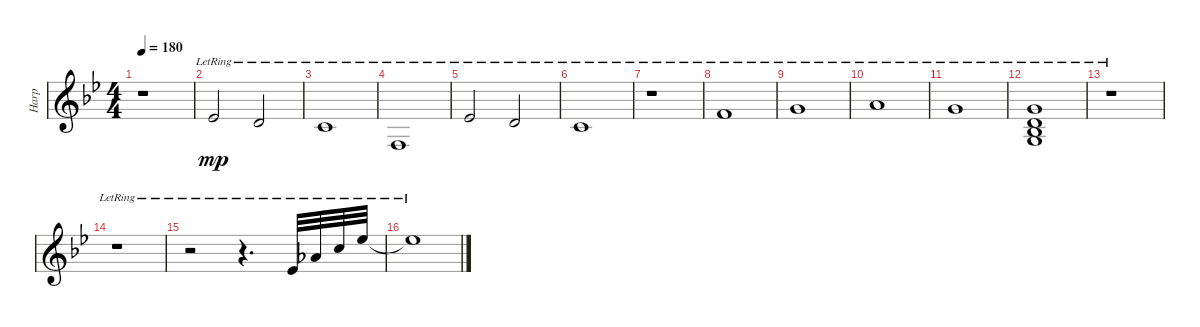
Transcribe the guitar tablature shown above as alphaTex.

\track ("Harp" "Harp") {instrument orchestralharp}
\staff {score}
\tuning (E4 B3 G3 D3 A2 E2 B1) {hide}
\ts (4 4)
\tempo 180
\clef g2
\ks bb
r.1{dy mp} |
4.2{lr}.2 3.2{lr}.2 |
1.2{lr}.1 |
3.4{lr}.1 |
4.2{lr}.2 3.2{lr}.2 |
1.2{lr}.1 |
r.1 |
1.1{lr}.1 |
3.1{lr}.1 |
5.1{lr}.1 |
3.1{lr}.1 |
(3.1{lr} 3.2{lr} 0.3{lr} 8.4{lr}).1 |
r.1 |
r.1 |
r.2 r.4{d} 4.2{lr}.32 4.1{lr}.32 8.1{lr}.32 11.1{lr}.32 |
11.1{lr t}.1
